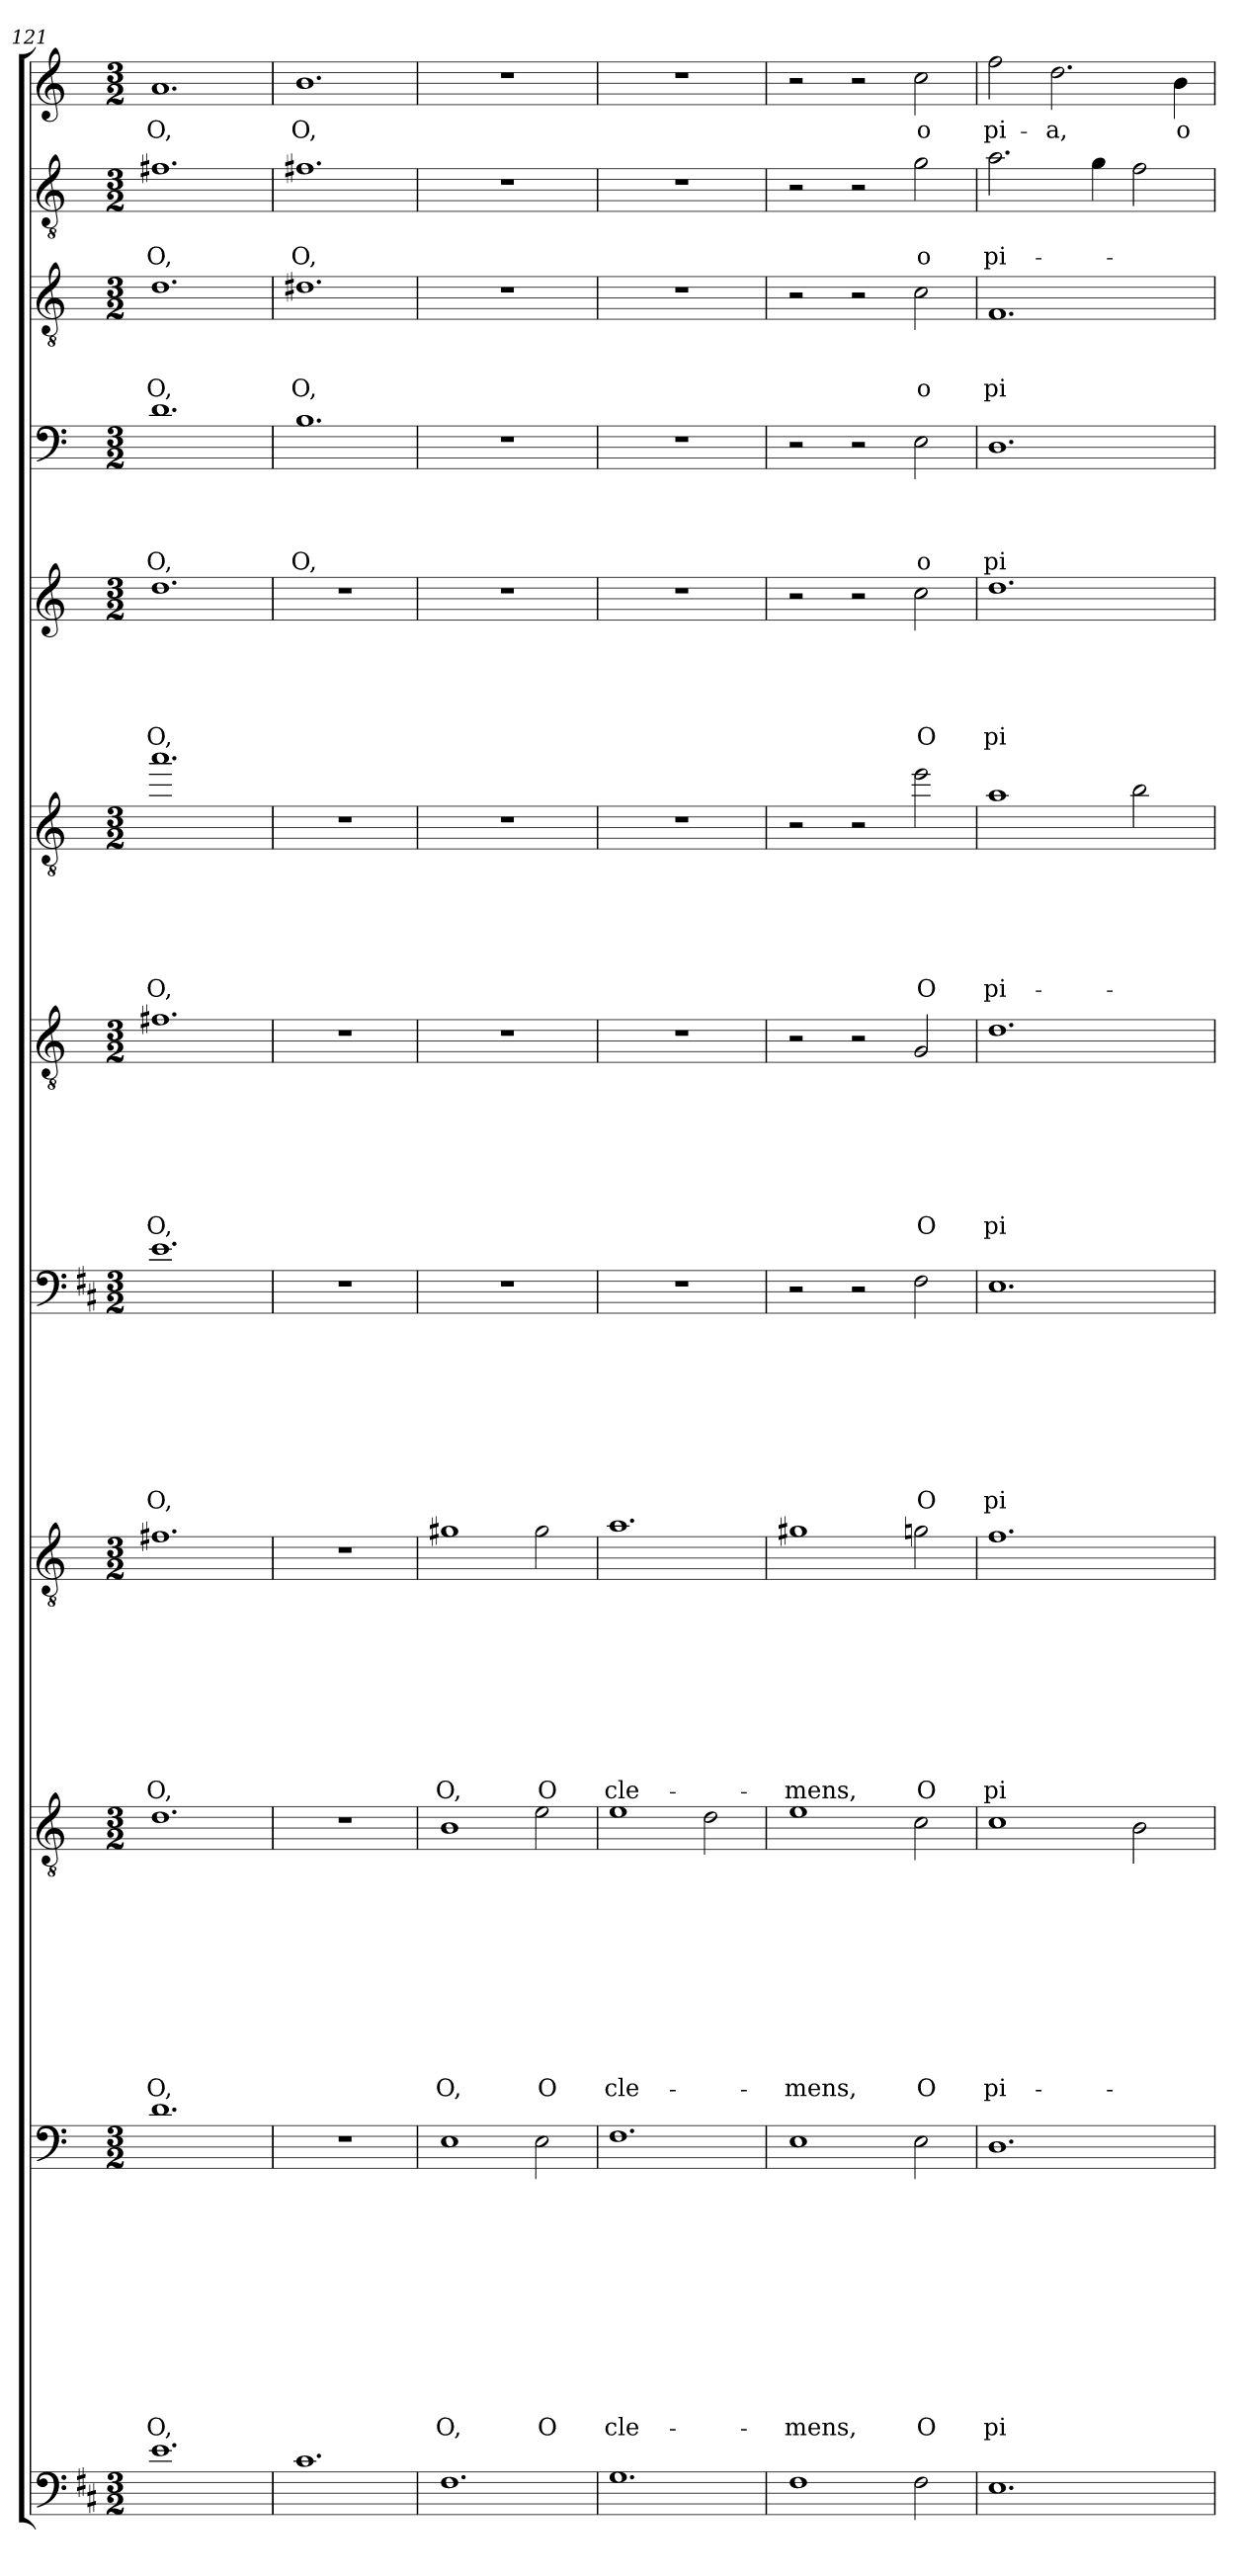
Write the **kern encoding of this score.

**kern	**kern	**text	**text	**text	**text	**text	**text	**text	**text	**text	**text	**text	**kern	**text	**text	**text	**text	**text	**text	**text	**text	**text	**text	**kern	**text	**text	**text	**text	**text	**text	**text	**text	**text	**kern	**text	**text	**text	**text	**text	**text	**text	**text	**kern	**text	**text	**text	**text	**text	**text	**text	**kern	**text	**text	**text	**text	**text	**text	**kern	**text	**text	**text	**text	**text	**kern	**text	**text	**text	**text	**kern	**text	**text	**text	**kern	**text	**text	**kern	**text
*part12	*part11	*part11	*part11	*part11	*part11	*part11	*part11	*part11	*part11	*part11	*part11	*part11	*part10	*part10	*part10	*part10	*part10	*part10	*part10	*part10	*part10	*part10	*part10	*part9	*part9	*part9	*part9	*part9	*part9	*part9	*part9	*part9	*part9	*part8	*part8	*part8	*part8	*part8	*part8	*part8	*part8	*part8	*part7	*part7	*part7	*part7	*part7	*part7	*part7	*part7	*part6	*part6	*part6	*part6	*part6	*part6	*part6	*part5	*part5	*part5	*part5	*part5	*part5	*part4	*part4	*part4	*part4	*part4	*part3	*part3	*part3	*part3	*part2	*part2	*part2	*part1	*part1
*staff12	*staff11	*staff11	*staff11	*staff11	*staff11	*staff11	*staff11	*staff11	*staff11	*staff11	*staff11	*staff11	*staff10	*staff10	*staff10	*staff10	*staff10	*staff10	*staff10	*staff10	*staff10	*staff10	*staff10	*staff9	*staff9	*staff9	*staff9	*staff9	*staff9	*staff9	*staff9	*staff9	*staff9	*staff8	*staff8	*staff8	*staff8	*staff8	*staff8	*staff8	*staff8	*staff8	*staff7	*staff7	*staff7	*staff7	*staff7	*staff7	*staff7	*staff7	*staff6	*staff6	*staff6	*staff6	*staff6	*staff6	*staff6	*staff5	*staff5	*staff5	*staff5	*staff5	*staff5	*staff4	*staff4	*staff4	*staff4	*staff4	*staff3	*staff3	*staff3	*staff3	*staff2	*staff2	*staff2	*staff1	*staff1
*I'Cl	*	*	*	*	*	*	*	*	*	*	*	*	*	*	*	*	*	*	*	*	*	*	*	*	*	*	*	*	*	*	*	*	*	*	*	*	*	*	*	*	*	*	*	*	*	*	*	*	*	*	*	*	*	*	*	*	*	*	*	*	*	*	*	*	*	*	*	*	*	*	*	*	*	*	*	*	*
*clefF4	*clefF4	*	*	*	*	*	*	*	*	*	*	*	*clefGv2	*	*	*	*	*	*	*	*	*	*	*clefGv2	*	*	*	*	*	*	*	*	*	*clefF4	*	*	*	*	*	*	*	*	*clefGv2	*	*	*	*	*	*	*	*clefGv2	*	*	*	*	*	*	*clefG2	*	*	*	*	*	*clefF4	*	*	*	*	*clefGv2	*	*	*	*clefGv2	*	*	*clefG2	*
*ITrd1c2	*	*	*	*	*	*	*	*	*	*	*	*	*	*	*	*	*	*	*	*	*	*	*	*	*	*	*	*	*	*	*	*	*	*ITrd1c2	*	*	*	*	*	*	*	*	*	*	*	*	*	*	*	*	*ITrd8c14	*	*	*	*	*	*	*	*	*	*	*	*	*	*	*	*	*	*	*	*	*	*	*	*	*	*
*k[]	*k[]	*	*	*	*	*	*	*	*	*	*	*	*k[]	*	*	*	*	*	*	*	*	*	*	*k[]	*	*	*	*	*	*	*	*	*	*k[]	*	*	*	*	*	*	*	*	*k[]	*	*	*	*	*	*	*	*k[]	*	*	*	*	*	*	*k[]	*	*	*	*	*	*k[]	*	*	*	*	*k[]	*	*	*	*k[]	*	*	*k[]	*
*C:	*C:	*	*	*	*	*	*	*	*	*	*	*	*C:	*	*	*	*	*	*	*	*	*	*	*C:	*	*	*	*	*	*	*	*	*	*C:	*	*	*	*	*	*	*	*	*C:	*	*	*	*	*	*	*	*C:	*	*	*	*	*	*	*C:	*	*	*	*	*	*C:	*	*	*	*	*C:	*	*	*	*C:	*	*	*C:	*
*M3/2	*M3/2	*	*	*	*	*	*	*	*	*	*	*	*M3/2	*	*	*	*	*	*	*	*	*	*	*M3/2	*	*	*	*	*	*	*	*	*	*M3/2	*	*	*	*	*	*	*	*	*M3/2	*	*	*	*	*	*	*	*M3/2	*	*	*	*	*	*	*M3/2	*	*	*	*	*	*M3/2	*	*	*	*	*M3/2	*	*	*	*M3/2	*	*	*M3/2	*
=121	=121	=121	=121	=121	=121	=121	=121	=121	=121	=121	=121	=121	=121	=121	=121	=121	=121	=121	=121	=121	=121	=121	=121	=121	=121	=121	=121	=121	=121	=121	=121	=121	=121	=121	=121	=121	=121	=121	=121	=121	=121	=121	=121	=121	=121	=121	=121	=121	=121	=121	=121	=121	=121	=121	=121	=121	=121	=121	=121	=121	=121	=121	=121	=121	=121	=121	=121	=121	=121	=121	=121	=121	=121	=121	=121	=121	=121
!	!	!	!	!	!	!	!	!	!	!	!	!LO:LY:b	!	!	!	!	!	!	!	!	!	!	!LO:LY:b	!	!	!	!	!	!	!	!	!	!LO:LY:b	!	!	!	!	!	!	!	!	!LO:LY:b	!	!	!	!	!	!	!	!LO:LY:b	!	!	!	!	!	!	!LO:LY:b	!	!	!	!	!	!LO:LY:b	!	!	!	!	!LO:LY:b	!	!	!	!LO:LY:b	!	!	!LO:LY:b	!	!LO:LY:b
1.d	1.d	.	.	.	.	.	.	.	.	.	.	O,	1.d	.	.	.	.	.	.	.	.	.	O,	1.f#X	.	.	.	.	.	.	.	.	O,	1.d	.	.	.	.	.	.	.	O,	1.f#X	.	.	.	.	.	.	O,	1.a	.	.	.	.	.	O,	1.dd	.	.	.	.	O,	1.d	.	.	.	O,	1.d	.	.	O,	1.f#X	.	O,	1.a	O,
=122	=122	=122	=122	=122	=122	=122	=122	=122	=122	=122	=122	=122	=122	=122	=122	=122	=122	=122	=122	=122	=122	=122	=122	=122	=122	=122	=122	=122	=122	=122	=122	=122	=122	=122	=122	=122	=122	=122	=122	=122	=122	=122	=122	=122	=122	=122	=122	=122	=122	=122	=122	=122	=122	=122	=122	=122	=122	=122	=122	=122	=122	=122	=122	=122	=122	=122	=122	=122	=122	=122	=122	=122	=122	=122	=122	=122	=122
!	!	!	!	!	!	!	!	!	!	!	!	!	!	!	!	!	!	!	!	!	!	!	!	!	!	!	!	!	!	!	!	!	!	!	!	!	!	!	!	!	!	!	!	!	!	!	!	!	!	!	!	!	!	!	!	!	!	!	!	!	!	!	!	!	!	!	!	!LO:LY:b	!	!	!	!LO:LY:b	!	!	!LO:LY:b	!	!LO:LY:b
1.B	1.r	.	.	.	.	.	.	.	.	.	.	.	1.r	.	.	.	.	.	.	.	.	.	.	1.r	.	.	.	.	.	.	.	.	.	1.r	.	.	.	.	.	.	.	.	1.r	.	.	.	.	.	.	.	1.r	.	.	.	.	.	.	1.r	.	.	.	.	.	1.B	.	.	.	O,	1.d#X	.	.	O,	1.f#X	.	O,	1.b	O,
=123	=123	=123	=123	=123	=123	=123	=123	=123	=123	=123	=123	=123	=123	=123	=123	=123	=123	=123	=123	=123	=123	=123	=123	=123	=123	=123	=123	=123	=123	=123	=123	=123	=123	=123	=123	=123	=123	=123	=123	=123	=123	=123	=123	=123	=123	=123	=123	=123	=123	=123	=123	=123	=123	=123	=123	=123	=123	=123	=123	=123	=123	=123	=123	=123	=123	=123	=123	=123	=123	=123	=123	=123	=123	=123	=123	=123	=123
!	!	!	!	!	!	!	!	!	!	!	!	!LO:LY:b	!	!	!	!	!	!	!	!	!	!	!LO:LY:b	!	!	!	!	!	!	!	!	!	!LO:LY:b	!	!	!	!	!	!	!	!	!	!	!	!	!	!	!	!	!	!	!	!	!	!	!	!	!	!	!	!	!	!	!	!	!	!	!	!	!	!	!	!	!	!	!	!
1.E	1E	.	.	.	.	.	.	.	.	.	.	O,	1B	.	.	.	.	.	.	.	.	.	O,	1g#X	.	.	.	.	.	.	.	.	O,	1.r	.	.	.	.	.	.	.	.	1.r	.	.	.	.	.	.	.	1.r	.	.	.	.	.	.	1.r	.	.	.	.	.	1.r	.	.	.	.	1.r	.	.	.	1.r	.	.	1.r	.
!	!	!	!	!	!	!	!	!	!	!	!	!LO:LY:b	!	!	!	!	!	!	!	!	!	!	!LO:LY:b	!	!	!	!	!	!	!	!	!	!LO:LY:b	!	!	!	!	!	!	!	!	!	!	!	!	!	!	!	!	!	!	!	!	!	!	!	!	!	!	!	!	!	!	!	!	!	!	!	!	!	!	!	!	!	!	!	!
.	2E\	.	.	.	.	.	.	.	.	.	.	O	2e\	.	.	.	.	.	.	.	.	.	O	2g#\	.	.	.	.	.	.	.	.	O	.	.	.	.	.	.	.	.	.	.	.	.	.	.	.	.	.	.	.	.	.	.	.	.	.	.	.	.	.	.	.	.	.	.	.	.	.	.	.	.	.	.	.	.
=124	=124	=124	=124	=124	=124	=124	=124	=124	=124	=124	=124	=124	=124	=124	=124	=124	=124	=124	=124	=124	=124	=124	=124	=124	=124	=124	=124	=124	=124	=124	=124	=124	=124	=124	=124	=124	=124	=124	=124	=124	=124	=124	=124	=124	=124	=124	=124	=124	=124	=124	=124	=124	=124	=124	=124	=124	=124	=124	=124	=124	=124	=124	=124	=124	=124	=124	=124	=124	=124	=124	=124	=124	=124	=124	=124	=124	=124
!	!	!	!	!	!	!	!	!	!	!	!	!LO:LY:b	!	!	!	!	!	!	!	!	!	!	!LO:LY:b	!	!	!	!	!	!	!	!	!	!LO:LY:b	!	!	!	!	!	!	!	!	!	!	!	!	!	!	!	!	!	!	!	!	!	!	!	!	!	!	!	!	!	!	!	!	!	!	!	!	!	!	!	!	!	!	!	!
1.F	1.F	.	.	.	.	.	.	.	.	.	.	cle-	1e	.	.	.	.	.	.	.	.	.	cle-	1.a	.	.	.	.	.	.	.	.	cle-	1.r	.	.	.	.	.	.	.	.	1.r	.	.	.	.	.	.	.	1.r	.	.	.	.	.	.	1.r	.	.	.	.	.	1.r	.	.	.	.	1.r	.	.	.	1.r	.	.	1.r	.
.	.	.	.	.	.	.	.	.	.	.	.	.	2d\	.	.	.	.	.	.	.	.	.	.	.	.	.	.	.	.	.	.	.	.	.	.	.	.	.	.	.	.	.	.	.	.	.	.	.	.	.	.	.	.	.	.	.	.	.	.	.	.	.	.	.	.	.	.	.	.	.	.	.	.	.	.	.	.
=125	=125	=125	=125	=125	=125	=125	=125	=125	=125	=125	=125	=125	=125	=125	=125	=125	=125	=125	=125	=125	=125	=125	=125	=125	=125	=125	=125	=125	=125	=125	=125	=125	=125	=125	=125	=125	=125	=125	=125	=125	=125	=125	=125	=125	=125	=125	=125	=125	=125	=125	=125	=125	=125	=125	=125	=125	=125	=125	=125	=125	=125	=125	=125	=125	=125	=125	=125	=125	=125	=125	=125	=125	=125	=125	=125	=125	=125
!	!	!	!	!	!	!	!	!	!	!	!	!LO:LY:b	!	!	!	!	!	!	!	!	!	!	!LO:LY:b	!	!	!	!	!	!	!	!	!	!LO:LY:b	!	!	!	!	!	!	!	!	!	!	!	!	!	!	!	!	!	!	!	!	!	!	!	!	!	!	!	!	!	!	!	!	!	!	!	!	!	!	!	!	!	!	!	!
1E	1E	.	.	.	.	.	.	.	.	.	.	-mens,	1e	.	.	.	.	.	.	.	.	.	-mens,	1g#X	.	.	.	.	.	.	.	.	-mens,	2r	.	.	.	.	.	.	.	.	2r	.	.	.	.	.	.	.	2r	.	.	.	.	.	.	2r	.	.	.	.	.	2r	.	.	.	.	2r	.	.	.	2r	.	.	2r	.
.	.	.	.	.	.	.	.	.	.	.	.	.	.	.	.	.	.	.	.	.	.	.	.	.	.	.	.	.	.	.	.	.	.	2r	.	.	.	.	.	.	.	.	2r	.	.	.	.	.	.	.	2r	.	.	.	.	.	.	2r	.	.	.	.	.	2r	.	.	.	.	2r	.	.	.	2r	.	.	2r	.
!	!	!	!	!	!	!	!	!	!	!	!	!LO:LY:b	!	!	!	!	!	!	!	!	!	!	!LO:LY:b	!	!	!	!	!	!	!	!	!	!LO:LY:b	!	!	!	!	!	!	!	!	!LO:LY:b	!	!	!	!	!	!	!	!LO:LY:b	!	!	!	!	!	!	!LO:LY:b	!	!	!	!	!	!LO:LY:b	!	!	!	!	!LO:LY:b	!	!	!	!LO:LY:b	!	!	!LO:LY:b	!	!LO:LY:b
2E\	2E\	.	.	.	.	.	.	.	.	.	.	O	2c\	.	.	.	.	.	.	.	.	.	O	2gn\	.	.	.	.	.	.	.	.	O	2E\	.	.	.	.	.	.	.	O	2G/	.	.	.	.	.	.	O	2e\	.	.	.	.	.	O	2cc\	.	.	.	.	O	2E\	.	.	.	o	2c\	.	.	o	2g\	.	o	2cc\	o
!!LO:PB:g=z
=126	=126	=126	=126	=126	=126	=126	=126	=126	=126	=126	=126	=126	=126	=126	=126	=126	=126	=126	=126	=126	=126	=126	=126	=126	=126	=126	=126	=126	=126	=126	=126	=126	=126	=126	=126	=126	=126	=126	=126	=126	=126	=126	=126	=126	=126	=126	=126	=126	=126	=126	=126	=126	=126	=126	=126	=126	=126	=126	=126	=126	=126	=126	=126	=126	=126	=126	=126	=126	=126	=126	=126	=126	=126	=126	=126	=126	=126
!	!	!	!	!	!	!	!	!	!	!	!	!LO:LY:b	!	!	!	!	!	!	!	!	!	!	!LO:LY:b	!	!	!	!	!	!	!	!	!	!LO:LY:b	!	!	!	!	!	!	!	!	!LO:LY:b	!	!	!	!	!	!	!	!LO:LY:b	!	!	!	!	!	!	!LO:LY:b	!	!	!	!	!	!LO:LY:b	!	!	!	!	!LO:LY:b	!	!	!	!LO:LY:b	!	!	!LO:LY:b	!	!LO:LY:b
1.D	1.D	.	.	.	.	.	.	.	.	.	.	pi-	1c	.	.	.	.	.	.	.	.	.	pi-	1.f	.	.	.	.	.	.	.	.	pi-	1.D	.	.	.	.	.	.	.	pi-	1.d	.	.	.	.	.	.	pi-	1A	.	.	.	.	.	pi-	1.dd	.	.	.	.	pi-	1.D	.	.	.	pi-	1.F	.	.	pi-	2.a\	.	pi-	2ff\	pi-
!	!	!	!	!	!	!	!	!	!	!	!	!	!	!	!	!	!	!	!	!	!	!	!	!	!	!	!	!	!	!	!	!	!	!	!	!	!	!	!	!	!	!	!	!	!	!	!	!	!	!	!	!	!	!	!	!	!	!	!	!	!	!	!	!	!	!	!	!	!	!	!	!	!	!	!	!	!LO:LY:b
.	.	.	.	.	.	.	.	.	.	.	.	.	.	.	.	.	.	.	.	.	.	.	.	.	.	.	.	.	.	.	.	.	.	.	.	.	.	.	.	.	.	.	.	.	.	.	.	.	.	.	.	.	.	.	.	.	.	.	.	.	.	.	.	.	.	.	.	.	.	.	.	.	.	.	.	2.dd\	-a,
.	.	.	.	.	.	.	.	.	.	.	.	.	.	.	.	.	.	.	.	.	.	.	.	.	.	.	.	.	.	.	.	.	.	.	.	.	.	.	.	.	.	.	.	.	.	.	.	.	.	.	.	.	.	.	.	.	.	.	.	.	.	.	.	.	.	.	.	.	.	.	.	.	4g\	.	.	.	.
.	.	.	.	.	.	.	.	.	.	.	.	.	2B\	.	.	.	.	.	.	.	.	.	.	.	.	.	.	.	.	.	.	.	.	.	.	.	.	.	.	.	.	.	.	.	.	.	.	.	.	.	2B\	.	.	.	.	.	.	.	.	.	.	.	.	.	.	.	.	.	.	.	.	.	2f\	.	.	.	.
!	!	!	!	!	!	!	!	!	!	!	!	!	!	!	!	!	!	!	!	!	!	!	!	!	!	!	!	!	!	!	!	!	!	!	!	!	!	!	!	!	!	!	!	!	!	!	!	!	!	!	!	!	!	!	!	!	!	!	!	!	!	!	!	!	!	!	!	!	!	!	!	!	!	!	!	!	!LO:LY:b
.	.	.	.	.	.	.	.	.	.	.	.	.	.	.	.	.	.	.	.	.	.	.	.	.	.	.	.	.	.	.	.	.	.	.	.	.	.	.	.	.	.	.	.	.	.	.	.	.	.	.	.	.	.	.	.	.	.	.	.	.	.	.	.	.	.	.	.	.	.	.	.	.	.	.	.	4b\	o
=	=	=	=	=	=	=	=	=	=	=	=	=	=	=	=	=	=	=	=	=	=	=	=	=	=	=	=	=	=	=	=	=	=	=	=	=	=	=	=	=	=	=	=	=	=	=	=	=	=	=	=	=	=	=	=	=	=	=	=	=	=	=	=	=	=	=	=	=	=	=	=	=	=	=	=	=	=
*-	*-	*-	*-	*-	*-	*-	*-	*-	*-	*-	*-	*-	*-	*-	*-	*-	*-	*-	*-	*-	*-	*-	*-	*-	*-	*-	*-	*-	*-	*-	*-	*-	*-	*-	*-	*-	*-	*-	*-	*-	*-	*-	*-	*-	*-	*-	*-	*-	*-	*-	*-	*-	*-	*-	*-	*-	*-	*-	*-	*-	*-	*-	*-	*-	*-	*-	*-	*-	*-	*-	*-	*-	*-	*-	*-	*-	*-
